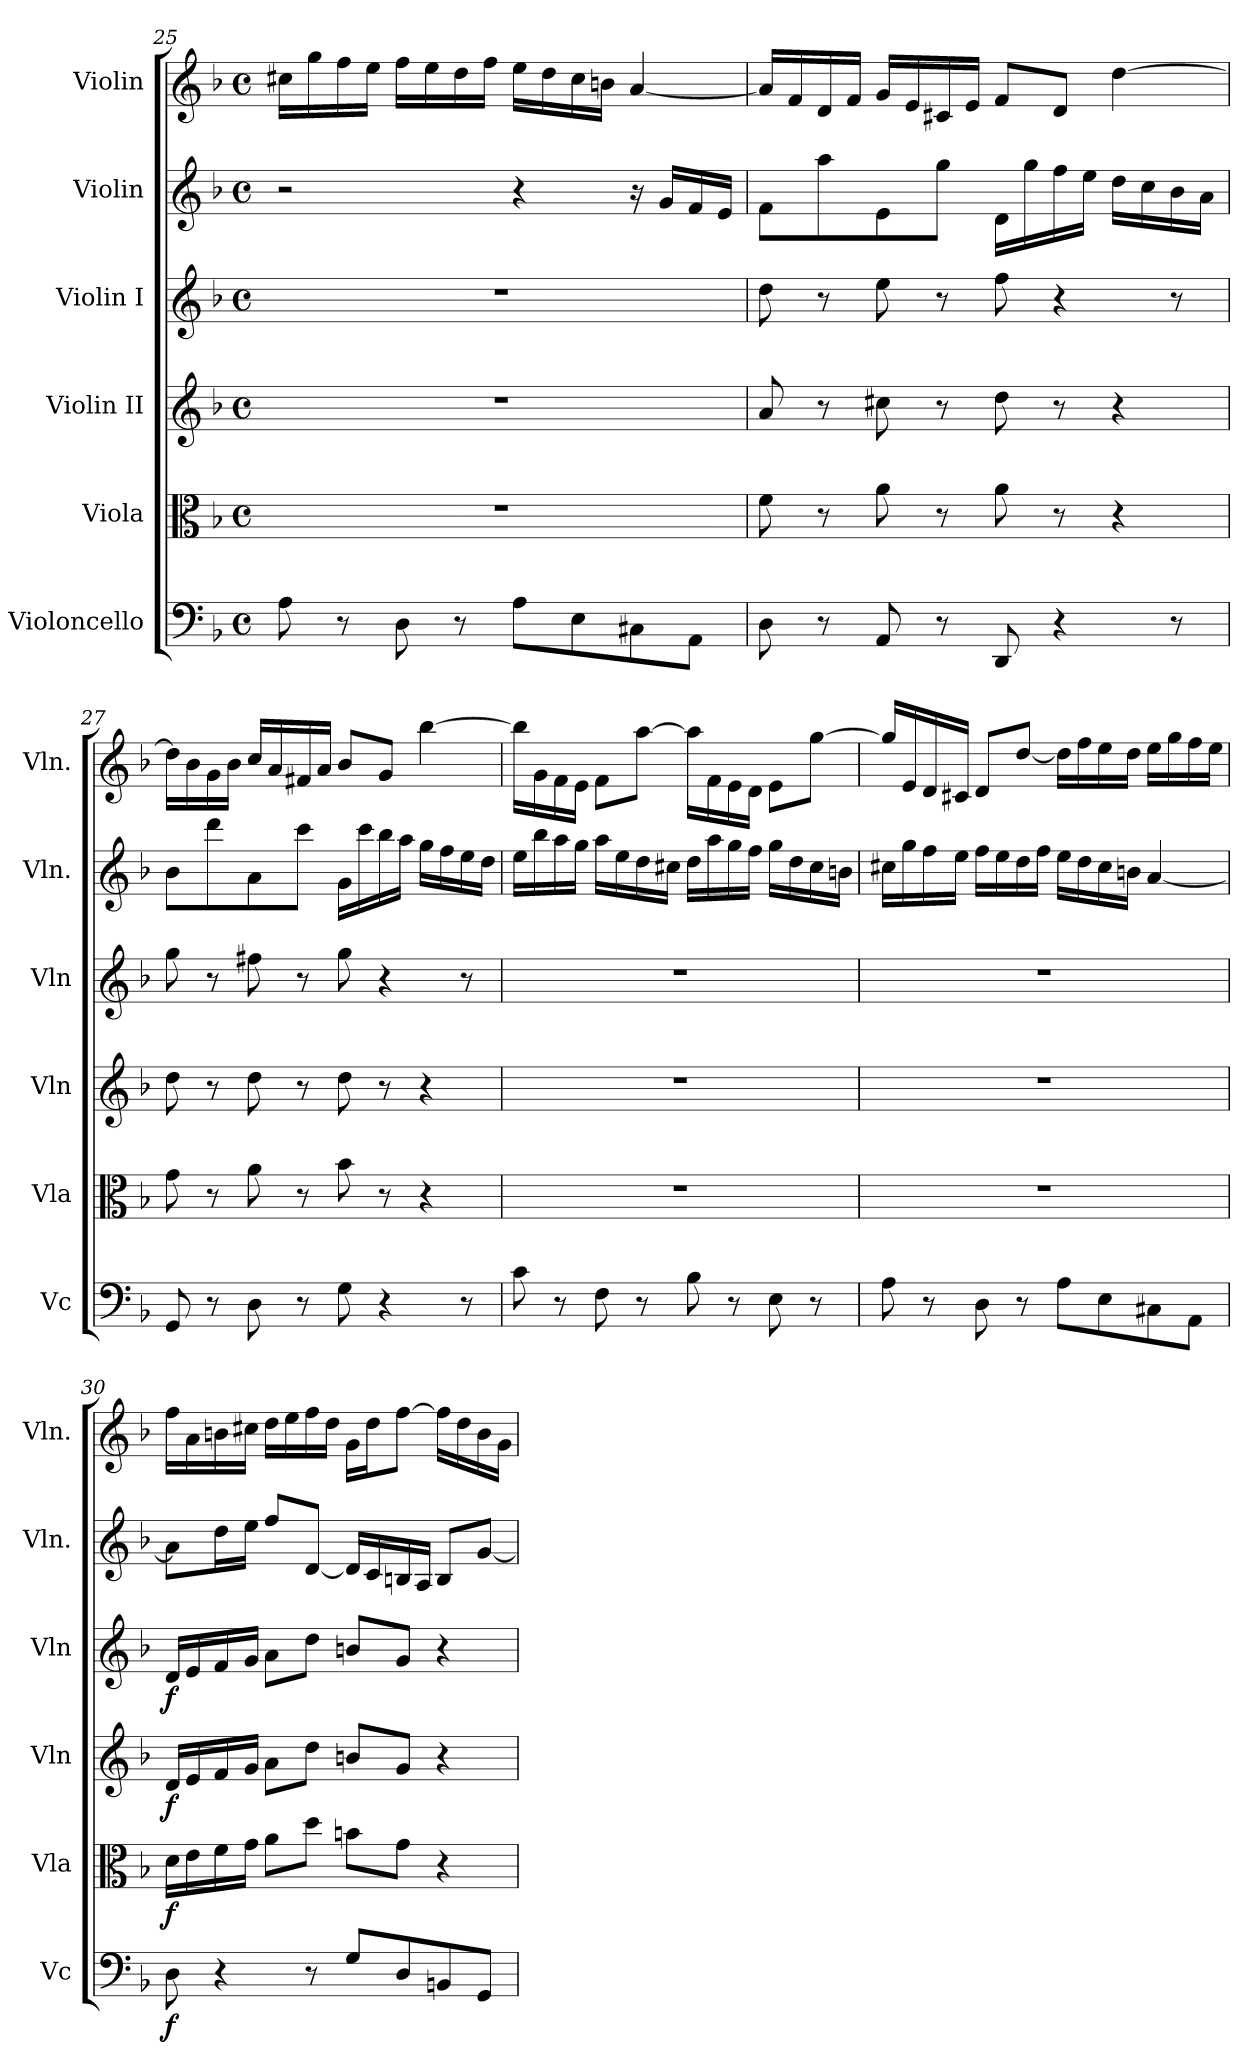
**kern	**dynam	**kern	**dynam	**kern	**dynam	**kern	**dynam	**kern	**kern
*part6	*part6	*part5	*part5	*part4	*part4	*part3	*part3	*part2	*part1
*staff6	*staff6	*staff5	*staff5	*staff4	*staff4	*staff3	*staff3	*staff2	*staff1
*I"Violoncello	*	*I"Viola	*	*I"Violin II	*	*I"Violin I	*	*I"Violin	*I"Violin
*I'Vc	*	*I'Vla	*	*I'Vln	*	*I'Vln	*	*I'Vln.	*I'Vln.
*clefF4	*	*clefC3	*	*clefG2	*	*clefG2	*	*clefG2	*clefG2
*k[b-]	*	*k[b-]	*	*k[b-]	*	*k[b-]	*	*k[b-]	*k[b-]
*M4/4	*	*M4/4	*	*M4/4	*	*M4/4	*	*M4/4	*M4/4
*met(c)	*	*met(c)	*	*met(c)	*	*met(c)	*	*met(c)	*met(c)
=25	=25	=25	=25	=25	=25	=25	=25	=25	=25
8A\	.	1r	.	1r	.	1r	.	2r	16cc#X\LL
.	.	.	.	.	.	.	.	.	16gg\
8r	.	.	.	.	.	.	.	.	16ff\
.	.	.	.	.	.	.	.	.	16ee\JJ
8D\	.	.	.	.	.	.	.	.	16ff\LL
.	.	.	.	.	.	.	.	.	16ee\
8r	.	.	.	.	.	.	.	.	16dd\
.	.	.	.	.	.	.	.	.	16ff\JJ
8A\L	.	.	.	.	.	.	.	4r	16ee\LL
.	.	.	.	.	.	.	.	.	16dd\
8E\	.	.	.	.	.	.	.	.	16cc#\
.	.	.	.	.	.	.	.	.	16bn\JJ
8C#X\	.	.	.	.	.	.	.	16r	[4a/
.	.	.	.	.	.	.	.	16g/LL	.
8AA\J	.	.	.	.	.	.	.	16f/	.
.	.	.	.	.	.	.	.	16e/JJ	.
!!LO:PB:g=z
=26	=26	=26	=26	=26	=26	=26	=26	=26	=26
8D\	.	8f\	.	8a/	.	8dd\	.	8f\L	16a/LL]
.	.	.	.	.	.	.	.	.	16f/
8r	.	8r	.	8r	.	8r	.	8aa\	16d/
.	.	.	.	.	.	.	.	.	16f/JJ
8AA/	.	8a\	.	8cc#X\	.	8ee\	.	8e\	16g/LL
.	.	.	.	.	.	.	.	.	16e/
8r	.	8r	.	8r	.	8r	.	8gg\J	16c#X/
.	.	.	.	.	.	.	.	.	16e/JJ
8DD/	.	8a\	.	8dd\	.	8ff\	.	16d\LL	8f/L
.	.	.	.	.	.	.	.	16gg\	.
4r	.	8r	.	8r	.	4r	.	16ff\	8d/J
.	.	.	.	.	.	.	.	16ee\JJ	.
.	.	4r	.	4r	.	.	.	16dd\LL	[4dd\
.	.	.	.	.	.	.	.	16cc\	.
8r	.	.	.	.	.	8r	.	16b-\	.
.	.	.	.	.	.	.	.	16a\JJ	.
=27	=27	=27	=27	=27	=27	=27	=27	=27	=27
8GG/	.	8g\	.	8dd\	.	8gg\	.	8b-\L	16dd\LL]
.	.	.	.	.	.	.	.	.	16b-\
8r	.	8r	.	8r	.	8r	.	8ddd\	16g\
.	.	.	.	.	.	.	.	.	16b-\JJ
8D\	.	8a\	.	8dd\	.	8ff#X\	.	8a\	16cc/LL
.	.	.	.	.	.	.	.	.	16a/
8r	.	8r	.	8r	.	8r	.	8ccc\J	16f#X/
.	.	.	.	.	.	.	.	.	16a/JJ
8G\	.	8b-\	.	8dd\	.	8gg\	.	16g\LL	8b-/L
.	.	.	.	.	.	.	.	16ccc\	.
4r	.	8r	.	8r	.	4r	.	16bb-\	8g/J
.	.	.	.	.	.	.	.	16aa\JJ	.
.	.	4r	.	4r	.	.	.	16gg\LL	[4bb-\
.	.	.	.	.	.	.	.	16ff\	.
8r	.	.	.	.	.	8r	.	16ee\	.
.	.	.	.	.	.	.	.	16dd\JJ	.
!!LO:LB:g=z
=28	=28	=28	=28	=28	=28	=28	=28	=28	=28
8c\	.	1r	.	1r	.	1r	.	16ee\LL	16bb-\LL]
.	.	.	.	.	.	.	.	16bb-\	16g\
8r	.	.	.	.	.	.	.	16aa\	16f\
.	.	.	.	.	.	.	.	16gg\JJ	16e\JJ
8F\	.	.	.	.	.	.	.	16aa\LL	8f\L
.	.	.	.	.	.	.	.	16ee\	.
8r	.	.	.	.	.	.	.	16dd\	[8aa\J
.	.	.	.	.	.	.	.	16cc#X\JJ	.
8B-\	.	.	.	.	.	.	.	16dd\LL	16aa\LL]
.	.	.	.	.	.	.	.	16aa\	16f\
8r	.	.	.	.	.	.	.	16gg\	16e\
.	.	.	.	.	.	.	.	16ff\JJ	16d\JJ
8E\	.	.	.	.	.	.	.	16gg\LL	8e\L
.	.	.	.	.	.	.	.	16dd\	.
8r	.	.	.	.	.	.	.	16cc#\	[8gg\J
.	.	.	.	.	.	.	.	16bn\JJ	.
=29	=29	=29	=29	=29	=29	=29	=29	=29	=29
8A\	.	1r	.	1r	.	1r	.	16cc#X\LL	16gg/LL]
.	.	.	.	.	.	.	.	16gg\	16e/
8r	.	.	.	.	.	.	.	16ff\	16d/
.	.	.	.	.	.	.	.	16ee\JJ	16c#X/JJ
8D\	.	.	.	.	.	.	.	16ff\LL	8d/L
.	.	.	.	.	.	.	.	16ee\	.
8r	.	.	.	.	.	.	.	16dd\	[8dd/J
.	.	.	.	.	.	.	.	16ff\JJ	.
8A\L	.	.	.	.	.	.	.	16ee\LL	16dd\LL]
.	.	.	.	.	.	.	.	16dd\	16ff\
8E\	.	.	.	.	.	.	.	16cc#\	16ee\
.	.	.	.	.	.	.	.	16bn\JJ	16dd\JJ
8C#X\	.	.	.	.	.	.	.	[4a/	16ee\LL
.	.	.	.	.	.	.	.	.	16gg\
8AA\J	.	.	.	.	.	.	.	.	16ff\
.	.	.	.	.	.	.	.	.	16ee\JJ
!!LO:PB:g=z
=30	=30	=30	=30	=30	=30	=30	=30	=30	=30
!	!LO:DY:b	!	!LO:DY:b	!	!LO:DY:b	!	!LO:DY:b	!	!
8D\	f	16d\LL	f	16d/LL	f	16d/LL	f	8a\L]	16ff\LL
.	.	16e\	.	16e/	.	16e/	.	.	16a\
4r	.	16f\	.	16f/	.	16f/	.	16dd\L	16bn\
.	.	16g\JJ	.	16g/JJ	.	16g/JJ	.	16ee\JJ	16cc#X\JJ
.	.	8a\L	.	8a\L	.	8a\L	.	8ff/L	16dd\LL
.	.	.	.	.	.	.	.	.	16ee\
8r	.	8dd\J	.	8dd\J	.	8dd\J	.	[8d/J	16ff\
.	.	.	.	.	.	.	.	.	16dd\JJ
8G/L	.	8bn\L	.	8bn/L	.	8bn/L	.	16d/LL]	16g\LL
.	.	.	.	.	.	.	.	16c/	16dd\J
8D/	.	8g\J	.	8g/J	.	8g/J	.	16Bn/	[8ff\J
.	.	.	.	.	.	.	.	16A/JJ	.
8BBn/	.	4r	.	4r	.	4r	.	8B/L	16ff\LL]
.	.	.	.	.	.	.	.	.	16dd\
8GG/J	.	.	.	.	.	.	.	[8g/J	16b\
.	.	.	.	.	.	.	.	.	16g\JJ
=	=	=	=	=	=	=	=	=	=
*-	*-	*-	*-	*-	*-	*-	*-	*-	*-
